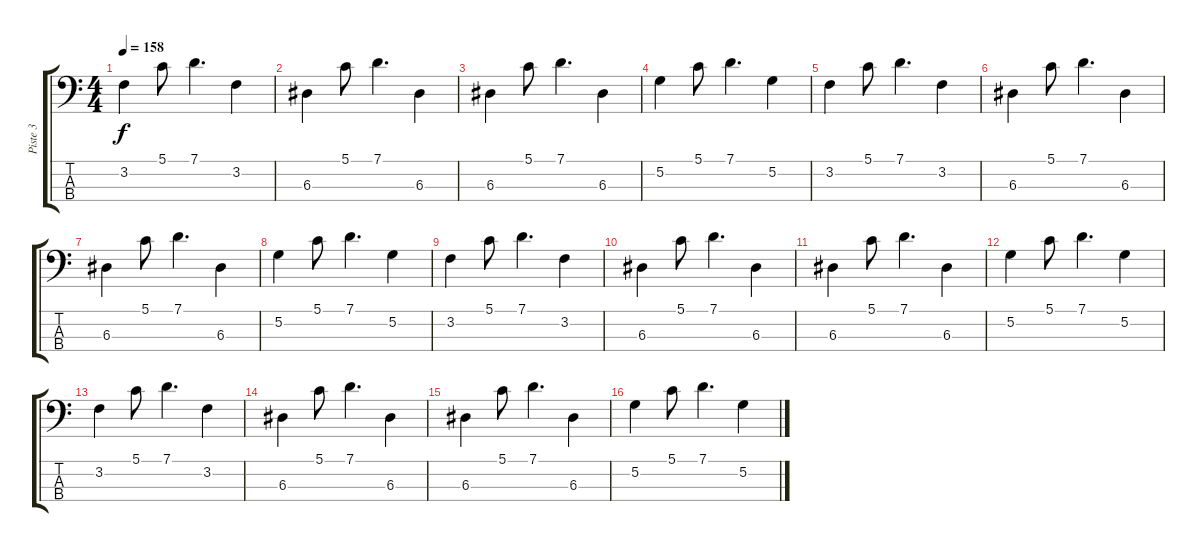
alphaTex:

\track ("Piste 3" "Piste 3") {instrument electricbassfinger}
\staff {score tabs}
\tuning (G2 D2 A1 E1) {hide}
\ts (4 4)
\tempo 158
\clef f4
\ks c
3.2.4{dy f} 5.1.8 7.1.4{d} 3.2.4 |
6.3.4 5.1.8 7.1.4{d} 6.3.4 |
6.3.4 5.1.8 7.1.4{d} 6.3.4 |
5.2.4 5.1.8 7.1.4{d} 5.2.4 |
3.2.4 5.1.8 7.1.4{d} 3.2.4 |
6.3.4 5.1.8 7.1.4{d} 6.3.4 |
6.3.4 5.1.8 7.1.4{d} 6.3.4 |
5.2.4 5.1.8 7.1.4{d} 5.2.4 |
3.2.4 5.1.8 7.1.4{d} 3.2.4 |
6.3.4 5.1.8 7.1.4{d} 6.3.4 |
6.3.4 5.1.8 7.1.4{d} 6.3.4 |
5.2.4 5.1.8 7.1.4{d} 5.2.4 |
3.2.4 5.1.8 7.1.4{d} 3.2.4 |
6.3.4 5.1.8 7.1.4{d} 6.3.4 |
6.3.4 5.1.8 7.1.4{d} 6.3.4 |
5.2.4 5.1.8 7.1.4{d} 5.2.4
